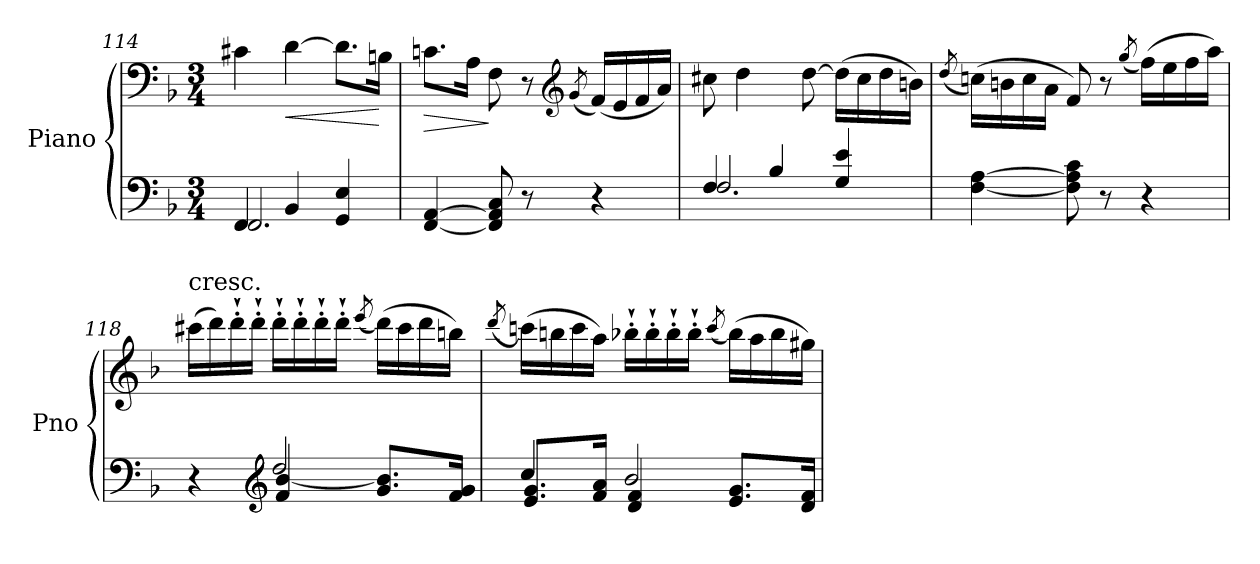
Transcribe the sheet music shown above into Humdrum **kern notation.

**kern	**kern	**dynam
*part1	*part1	*part1
*staff2	*staff1	*staff1/2
*I"Piano	*	*
*I'Pno	*	*
*clefF4	*clefF4	*
*k[b-]	*k[b-]	*
*F:	*F:	*
*M3/4	*M3/4	*
=114	=114	=114
*^	*	*
4FF/	2.FF/	4c#X\	.
!	!	!	!LO:HP:b
4BB-/	.	[4d\	<
4GG/ 4E/	.	8.d\L]	.
.	.	16Bn\Jk	[
*v	*v	*	*
=115	=115	=115
!	!	!LO:HP:b
[4FF/ [4AA/	8.cn\L	>
.	16A\Jk	.
8FF/] 8AA/] 8C/	8F\	]
8r	8r	.
*	*clefG2	*
.	(<8qg/	.
4r	(<16f/LL)	.
.	16e/	.
.	16f/	.
.	16a/JJ)	.
=116	=116	=116
*^	*	*
4F/	2.F/	8cc#X\	.
.	.	4dd\	.
4B-/	.	.	.
.	.	[8dd\	.
4G/ 4e/	.	(>16dd\LL]	.
.	.	16cc#\	.
.	.	16dd\	.
.	.	16bn\JJ)	.
*v	*v	*	*
!!LO:LB:g=z
=117	=117	=117
.	(<8qdd/	.
[4F\ [4A\	(>16ccn\LL)	.
.	16bn\	.
.	16cc\	.
.	16a\JJ	.
8F\] 8A\] 8c\	8f/)	.
8r	8r	.
.	(<8qgg/	.
4r	(>16ff\LL)	.
.	16ee\	.
.	16ff\	.
.	16aa\JJ)	.
=118	=118	=118
*^	*	*
!	!	!LO:TX:a:t=cresc.	!
4r	4ryy	(>16ccc#X\LL	.
.	.	16ddd\)	.
.	.	16ddd'`\	.
.	.	16ddd'`\JJ	.
*clefG2	*	*	*
2dd/	4f/ [4b-/	16ddd'`\LL	.
.	.	16ddd'`\	.
.	.	16ddd'`\	.
.	.	16ddd'`\JJ	.
.	.	(<8qeee/	.
.	8.g/ 8.b-/]L	(>16ddd\LL)	.
.	.	16ccc#\	.
.	.	16ddd\	.
.	16f/ 16g/Jk	16bbn\JJ)	.
!!LO:LB:g=z
=119	=119	=119	=119
.	.	(<8qddd/	.
4cc/	8.e/ 8.g/L	(>16cccn\LL)	.
.	.	16bbn\	.
.	.	16ccc\	.
.	16f/ 16a/Jk	16aa\JJ)	.
2b-/	4d/ 4f/	16bb-X'`\LL	.
.	.	16bb-'`\	.
.	.	16bb-'`\	.
.	.	16bb-'`\JJ	.
.	.	(<8qccc/	.
.	8.e/ 8.g/L	(>16bb-\LL)	.
.	.	16aa\	.
.	.	16bb-\	.
.	16d/ 16f/Jk	16gg#X\JJ)	.
*v	*v	*	*
=	=	=
*-	*-	*-
